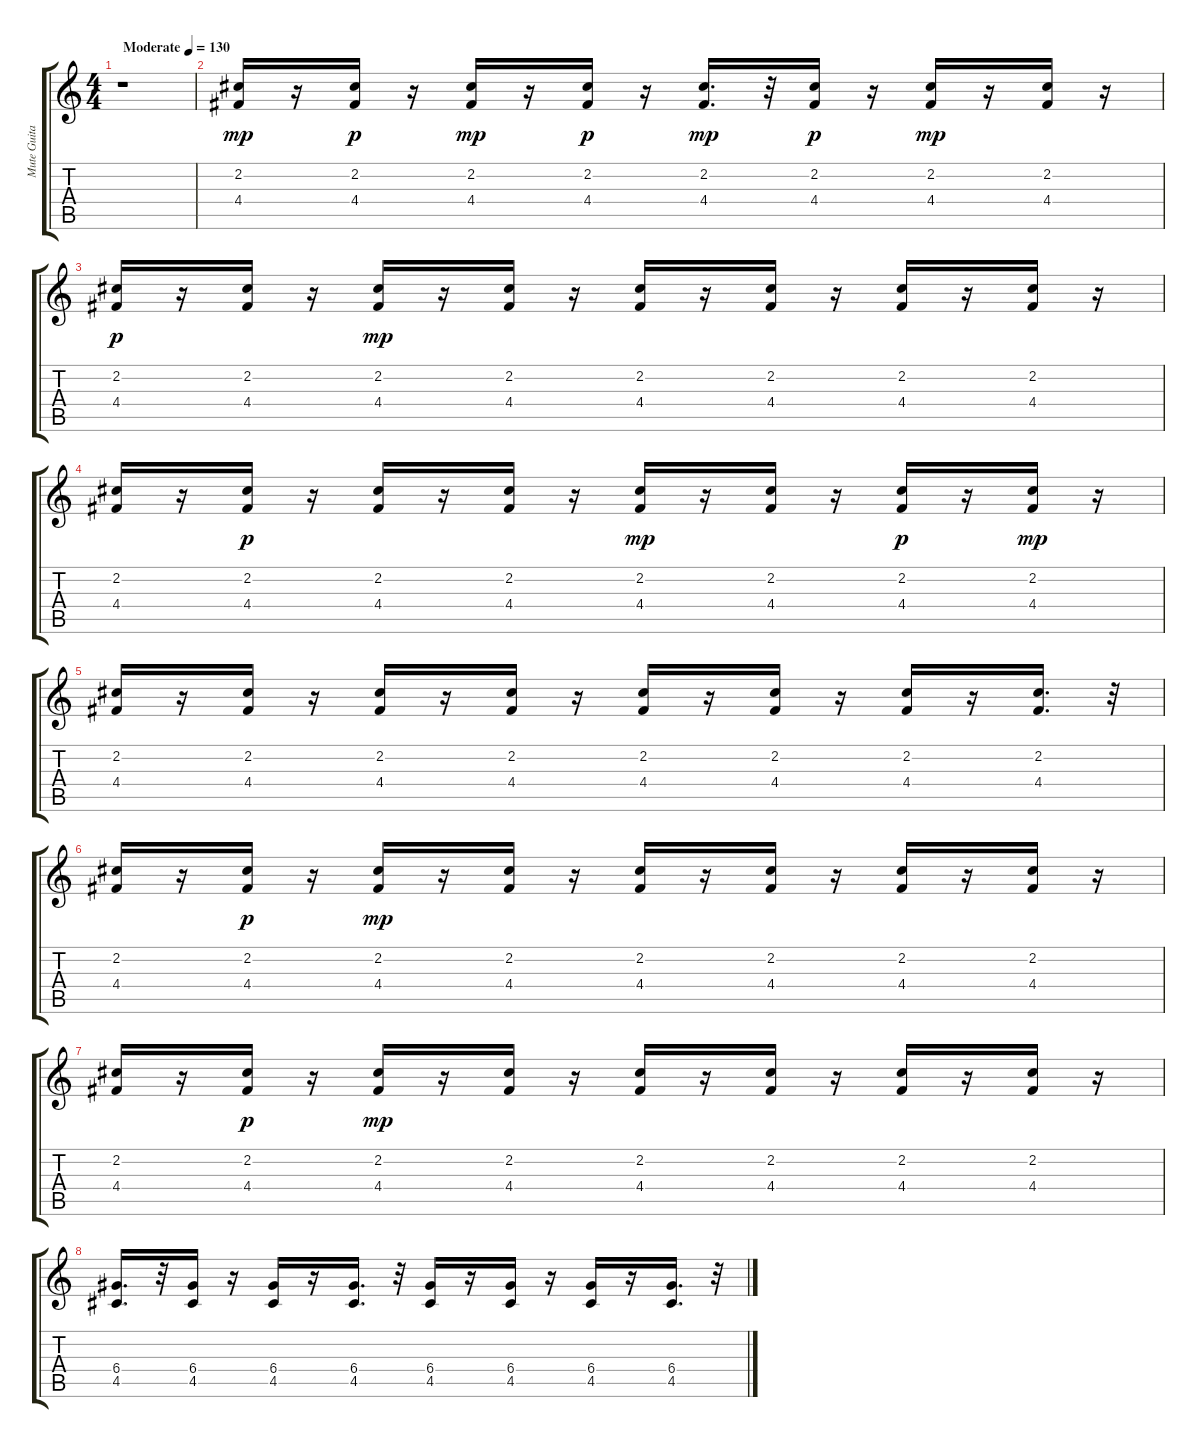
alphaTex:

\track ("Mute Guitar" "Mute Guita") {instrument electricguitarmuted}
\staff {score tabs}
\tuning (E4 B3 G3 D3 A2 E2) {hide}
\ts (4 4)
\tempo (130 "Moderate")
\clef g2
\ks c
r.1{dy mp instrument electricguitarmuted} |
(2.2 4.4).16 r.16 (2.2 4.4).16{dy p} r.16 (2.2 4.4).16{dy mp} r.16 (2.2 4.4).16{dy p} r.16 (2.2 4.4).16{d dy mp} r.32 (2.2 4.4).16{dy p} r.16 (2.2 4.4).16{dy mp} r.16 (2.2 4.4).16 r.16 |
(2.2 4.4).16{dy p} r.16 (2.2 4.4).16 r.16 (2.2 4.4).16{dy mp} r.16 (2.2 4.4).16 r.16 (2.2 4.4).16 r.16 (2.2 4.4).16 r.16 (2.2 4.4).16 r.16 (2.2 4.4).16 r.16 |
(2.2 4.4).16 r.16 (2.2 4.4).16{dy p} r.16 (2.2 4.4).16 r.16 (2.2 4.4).16 r.16 (2.2 4.4).16{dy mp} r.16 (2.2 4.4).16 r.16 (2.2 4.4).16{dy p} r.16 (2.2 4.4).16{dy mp} r.16 |
(2.2 4.4).16 r.16 (2.2 4.4).16 r.16 (2.2 4.4).16 r.16 (2.2 4.4).16 r.16 (2.2 4.4).16 r.16 (2.2 4.4).16 r.16 (2.2 4.4).16 r.16 (2.2 4.4).16{d} r.32 |
(2.2 4.4).16 r.16 (2.2 4.4).16{dy p} r.16 (2.2 4.4).16{dy mp} r.16 (2.2 4.4).16 r.16 (2.2 4.4).16 r.16 (2.2 4.4).16 r.16 (2.2 4.4).16 r.16 (2.2 4.4).16 r.16 |
(2.2 4.4).16 r.16 (2.2 4.4).16{dy p} r.16 (2.2 4.4).16{dy mp} r.16 (2.2 4.4).16 r.16 (2.2 4.4).16 r.16 (2.2 4.4).16 r.16 (2.2 4.4).16 r.16 (2.2 4.4).16 r.16 |
(6.4 4.5).16{d} r.32 (6.4 4.5).16 r.16 (6.4 4.5).16 r.16 (6.4 4.5).16{d} r.32 (6.4 4.5).16 r.16 (6.4 4.5).16 r.16 (6.4 4.5).16 r.16 (6.4 4.5).16{d} r.32
